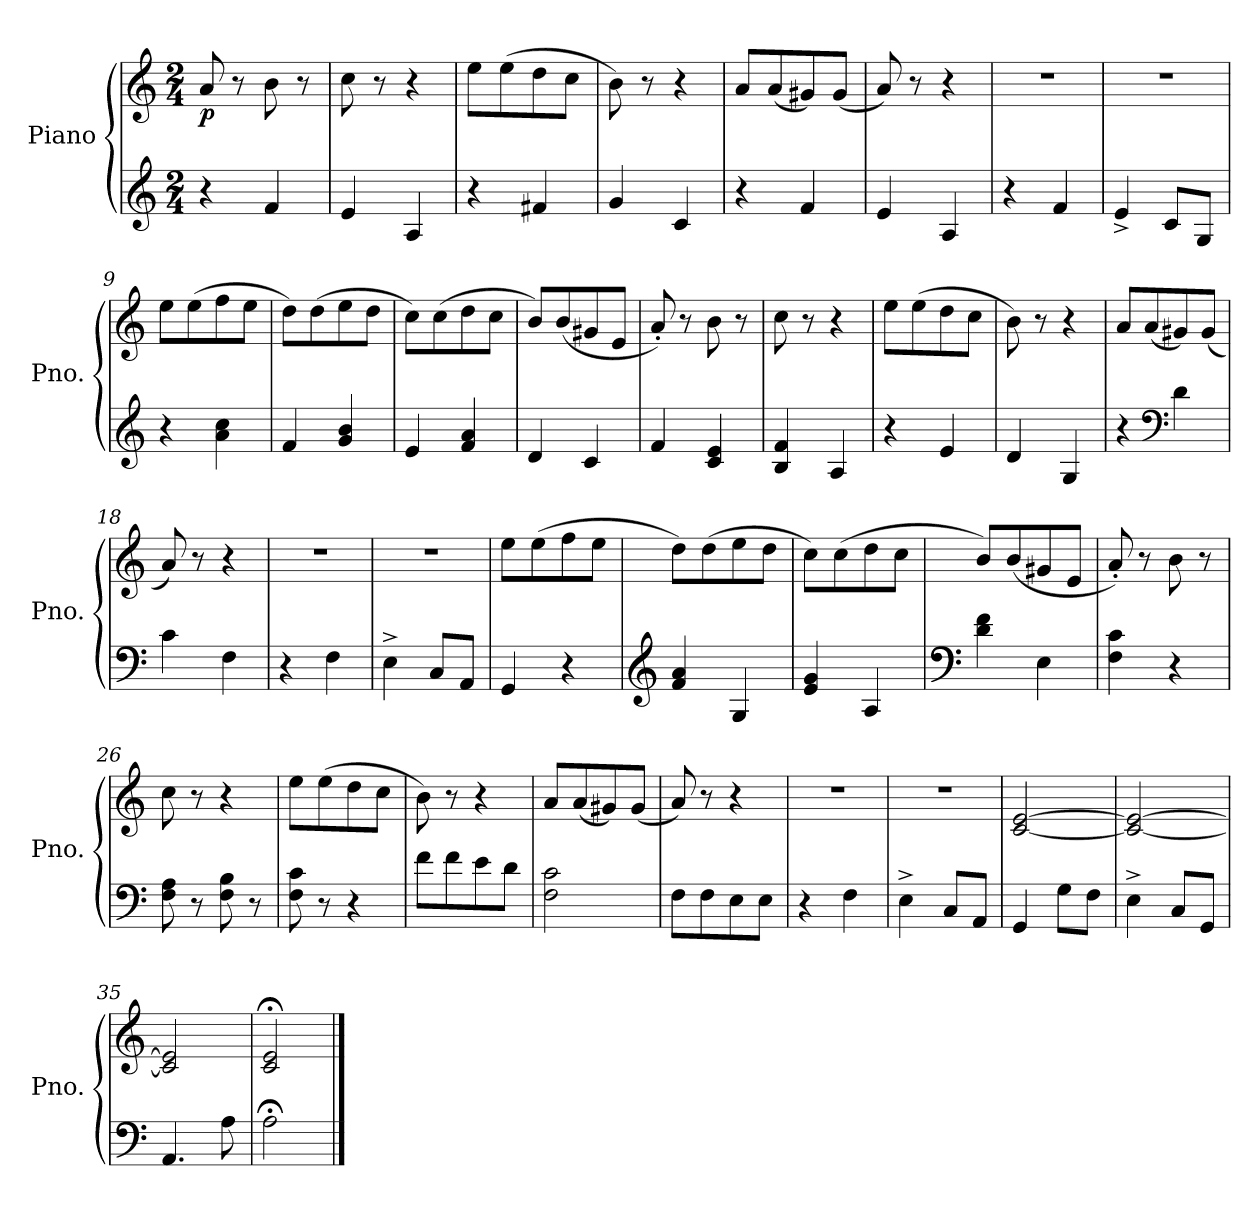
**kern	**kern	**dynam
*part1	*part1	*part1
*staff2	*staff1	*staff1/2
*I"Piano	*	*
*I'Pno.	*	*
*clefG2	*clefG2	*
*k[]	*k[]	*
*M2/4	*M2/4	*
*MM110	*MM110	*
=1	=1	=1
!	!	!LO:DY:b
4r	8a/	p
.	8r	.
4f/	8b\	.
.	8r	.
=2	=2	=2
4e/	8cc\	.
.	8r	.
4A/	4r	.
=3	=3	=3
4r	8ee\L	.
.	(>8ee\	.
4f#X/	8dd\	.
.	8cc\J	.
=4	=4	=4
4g/	8b\)	.
.	8r	.
4c/	4r	.
=5	=5	=5
4r	8a/L	.
.	(<8a/	.
4f/	8g#X/)	.
.	(<8g#/J	.
=6	=6	=6
4e/	8a/)	.
.	8r	.
4A/	4r	.
=7	=7	=7
4r	2r	.
4f/	.	.
=8	=8	=8
4e^/	2r	.
8c/L	.	.
8G/J	.	.
=9	=9	=9
4r	8ee\L	.
.	(>8ee\	.
4a\ 4cc\	8ff\	.
.	8ee\J	.
=10	=10	=10
4f/	8dd\L)	.
.	(>8dd\	.
4g/ 4b/	8ee\	.
.	8dd\J	.
!!LO:LB:g=z
=11	=11	=11
4e/	8cc\L)	.
.	(>8cc\	.
4f/ 4a/	8dd\	.
.	8cc\J	.
=12	=12	=12
4d/	8b/L)	.
.	(<8b/	.
4c/	8g#X/	.
.	8e/J	.
=13	=13	=13
4f/	8a'/)	.
.	8r	.
4c/ 4e/	8b\	.
.	8r	.
=14	=14	=14
4B/ 4f/	8cc\	.
.	8r	.
4A/	4r	.
=15	=15	=15
4r	8ee\L	.
.	(>8ee\	.
4e/	8dd\	.
.	8cc\J	.
=16	=16	=16
4d/	8b\)	.
.	8r	.
4G/	4r	.
=17	=17	=17
4r	8a/L	.
.	(<8a/	.
*clefF4	*	*
4d\	8g#X/)	.
.	(<8g#/J	.
=18	=18	=18
4c\	8a/)	.
.	8r	.
4F\	4r	.
=19	=19	=19
4r	2r	.
4F\	.	.
=20	=20	=20
4E^\	2r	.
8C/L	.	.
8AA/J	.	.
!!LO:LB:g=z
=21	=21	=21
4GG/	8ee\L	.
.	(>8ee\	.
4r	8ff\	.
.	8ee\J	.
=22	=22	=22
*clefG2	*	*
4f/ 4a/	8dd\L)	.
.	(>8dd\	.
4G/	8ee\	.
.	8dd\J	.
=23	=23	=23
4e/ 4g/	8cc\L)	.
.	(>8cc\	.
4A/	8dd\	.
.	8cc\J	.
=24	=24	=24
*clefF4	*	*
4d\ 4f\	8b/L)	.
.	(<8b/	.
4E\	8g#X/	.
.	8e/J	.
=25	=25	=25
4F\ 4c\	8a'/)	.
.	8r	.
4r	8b\	.
.	8r	.
=26	=26	=26
8F\ 8A\	8cc\	.
8r	8r	.
8F\ 8B\	4r	.
8r	.	.
=27	=27	=27
8F\ 8c\	8ee\L	.
8r	(>8ee\	.
4r	8dd\	.
.	8cc\J	.
=28	=28	=28
8f\L	8b\)	.
8f\	8r	.
8e\	4r	.
8d\J	.	.
=29	=29	=29
2F\ 2c\	8a/L	.
.	(<8a/	.
.	8g#X/)	.
.	(<8g#/J	.
!!LO:LB:g=z
=30	=30	=30
8F\L	8a/)	.
8F\	8r	.
8E\	4r	.
8E\J	.	.
=31	=31	=31
4r	2r	.
4F\	.	.
=32	=32	=32
4E^\	2r	.
8C/L	.	.
8AA/J	.	.
=33	=33	=33
4GG/	[2c/ [2e/	.
8G\L	.	.
8F\J	.	.
=34	=34	=34
4E^\	2c/_ 2e/_	.
8C/L	.	.
8GG/J	.	.
=35	=35	=35
4.AA/	2c/] 2e/]	.
8A\	.	.
=36	=36	=36
2A;<\	2c/;< 2e/;<	.
==	==	==
*-	*-	*-
